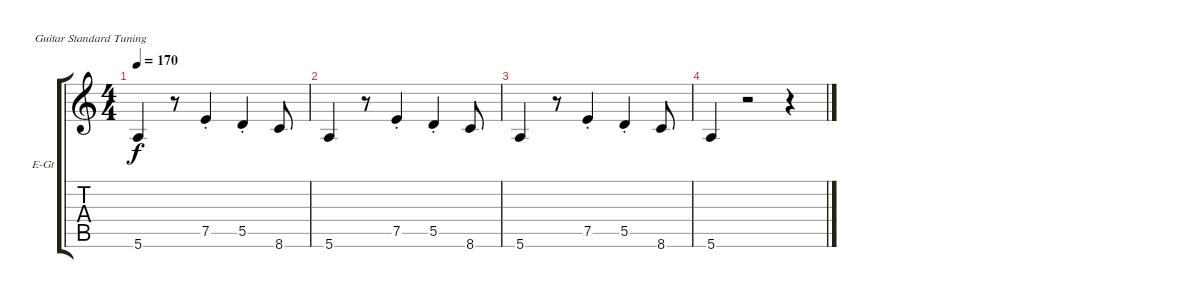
\bracketExtendMode groupsimilarinstruments
\firstSystemTrackNameOrientation horizontal
\otherSystemsTrackNameOrientation horizontal
\track ("Guitar 1" "E-Gt") {instrument overdrivenguitar}
\staff {score tabs}
\tuning (E4 B3 G3 D3 A2 E2)
\ts (4 4)
\tempo 170
\clef g2
\ks c
5.6.4{dy f} r.8 7.5{st}.4 5.5{st}.4 8.6.8 |
5.6.4 r.8 7.5{st}.4 5.5{st}.4 8.6.8 |
5.6.4 r.8 7.5{st}.4 5.5{st}.4 8.6.8 |
5.6.4 r.2 r.4
